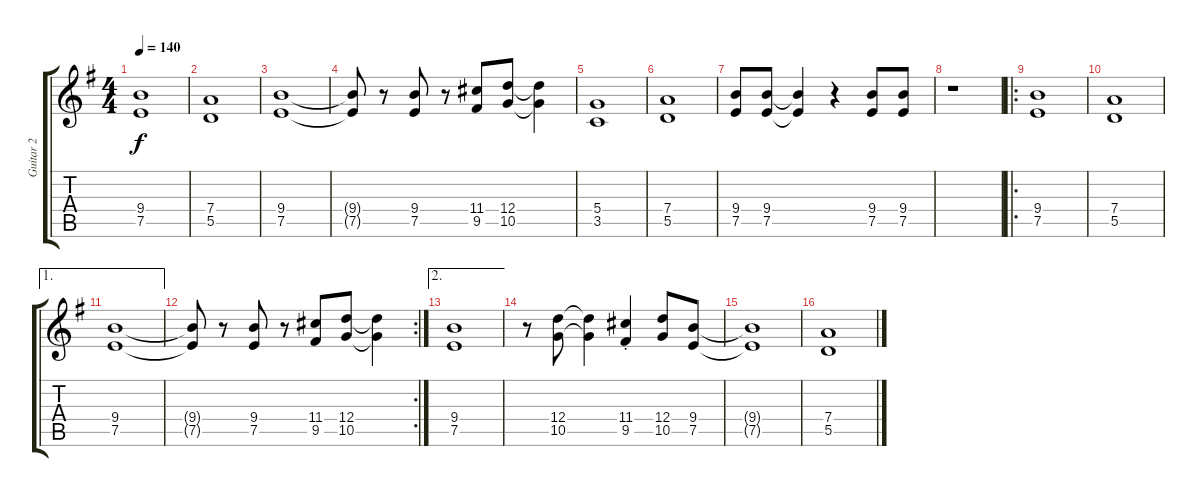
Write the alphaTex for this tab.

\track ("Guitar 2" "Guitar 2") {instrument distortionguitar}
\staff {score tabs}
\tuning (E4 B3 G3 D3 A2 E2) {hide}
\ts (4 4)
\tempo 140
\clef g2
\ks eminor
(9.4{t} 7.5{t}).1{dy f} |
(7.4 5.5).1 |
(9.4 7.5).1 |
(9.4{t} 7.5{t}).8 r.8 (9.4 7.5).8 r.8 (11.4 9.5).8 (12.4 10.5).8 (12.4{t} 10.5{t}).4 |
(5.4 3.5).1 |
(7.4 5.5).1 |
(9.4 7.5).8 (9.4 7.5).8 (9.4{t} 7.5{t}).4 r.4 (9.4 7.5).8 (9.4 7.5).8 |
r.1 |
\ro
(9.4 7.5).1 |
(7.4 5.5).1 |
\ae 1
(9.4 7.5).1 |
\rc 2
(9.4{t} 7.5{t}).8 r.8 (9.4 7.5).8 r.8 (11.4 9.5).8 (12.4 10.5).8 (12.4{t} 10.5{t}).4 |
\ae 2
(9.4 7.5).1 |
r.8 (12.4 10.5).8 (12.4{t} 10.5{t}).4 (11.4{st} 9.5{st}).4 (12.4 10.5).8 (9.4 7.5).8 |
(9.4{t} 7.5{t}).1 |
(7.4 5.5).1
